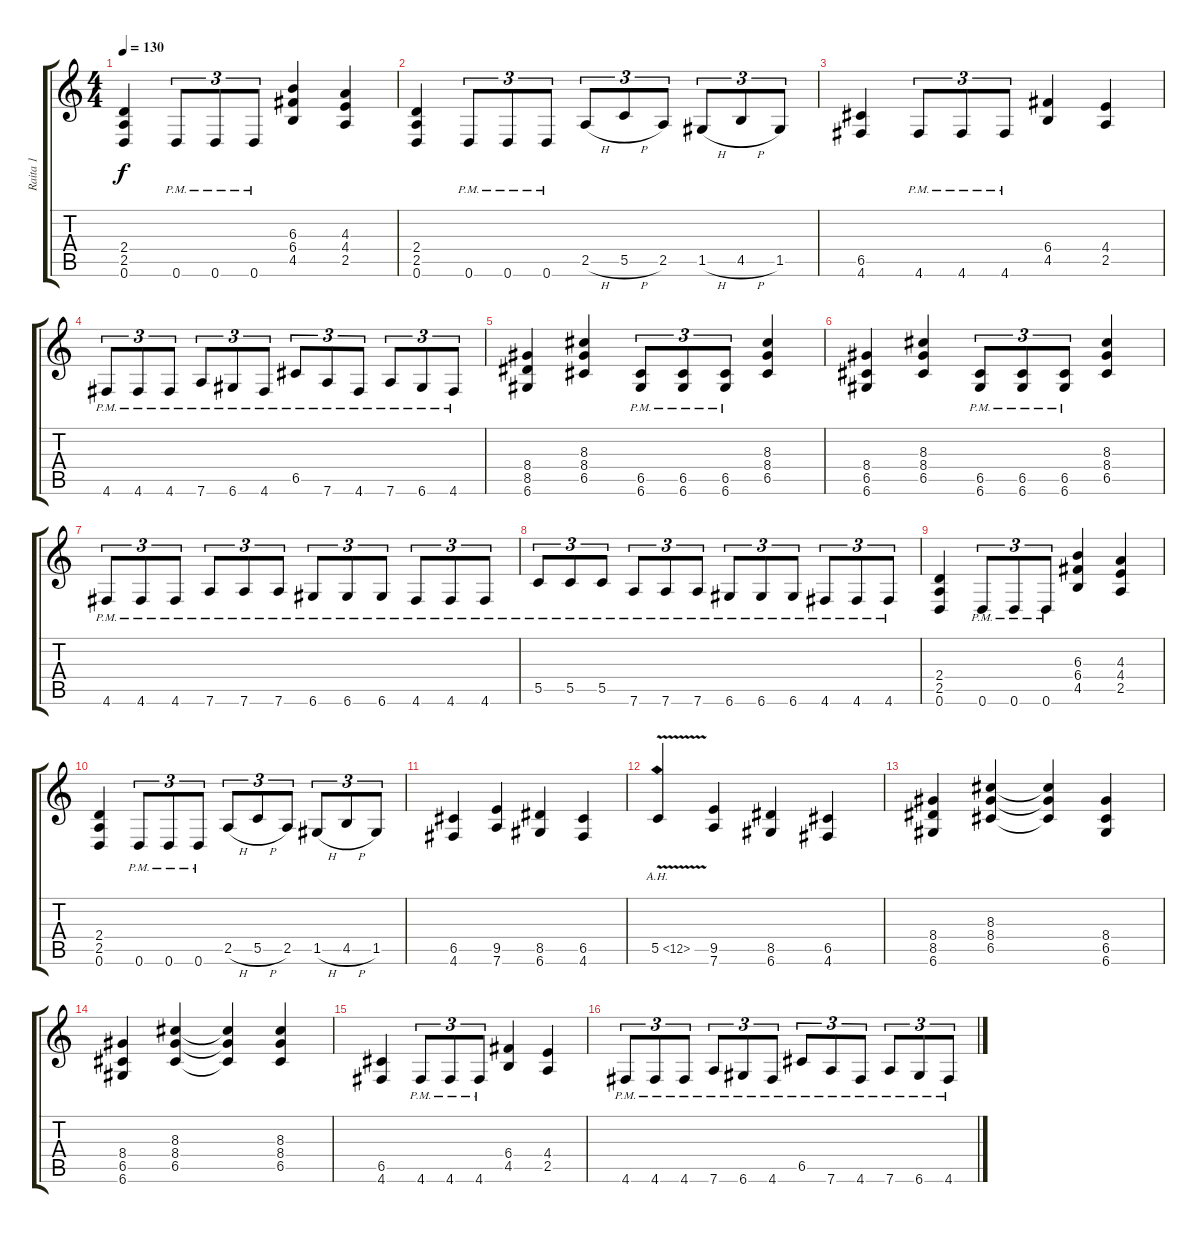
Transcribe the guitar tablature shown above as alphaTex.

\track ("Raita 1" "Raita 1") {instrument distortionguitar}
\staff {score tabs}
\tuning (D4 A3 F3 C3 G2 D2) {hide}
\ts (4 4)
\tempo 130
\clef g2
\ks c
(2.4 2.5 0.6).4{dy f} 0.6{pm}.8{tu (3 2)} 0.6{pm}.8{tu (3 2)} 0.6{pm}.8{tu (3 2)} (6.3 6.4 4.5).4 (4.3 4.4 2.5).4 |
(2.4 2.5 0.6).4 0.6{pm}.8{tu (3 2)} 0.6{pm}.8{tu (3 2)} 0.6{pm}.8{tu (3 2)} 2.5{h}.8{tu (3 2)} 5.5{h}.8{tu (3 2)} 2.5.8{tu (3 2)} 1.5{h}.8{tu (3 2)} 4.5{h}.8{tu (3 2)} 1.5.8{tu (3 2)} |
(6.5 4.6).4 4.6{pm}.8{tu (3 2)} 4.6{pm}.8{tu (3 2)} 4.6{pm}.8{tu (3 2)} (6.4 4.5).4 (4.4 2.5).4 |
4.6{pm}.8{tu (3 2)} 4.6{pm}.8{tu (3 2)} 4.6{pm}.8{tu (3 2)} 7.6{pm}.8{tu (3 2)} 6.6{pm}.8{tu (3 2)} 4.6{pm}.8{tu (3 2)} 6.5{pm}.8{tu (3 2)} 7.6{pm}.8{tu (3 2)} 4.6{pm}.8{tu (3 2)} 7.6{pm}.8{tu (3 2)} 6.6{pm}.8{tu (3 2)} 4.6{pm}.8{tu (3 2)} |
(8.4 8.5 6.6).4 (8.3 8.4 6.5).4 (6.5{pm} 6.6{pm}).8{tu (3 2)} (6.5{pm} 6.6{pm}).8{tu (3 2)} (6.5{pm} 6.6{pm}).8{tu (3 2)} (8.3 8.4 6.5).4 |
(8.4 6.5 6.6).4 (8.3 8.4 6.5).4 (6.5{pm} 6.6{pm}).8{tu (3 2)} (6.5{pm} 6.6{pm}).8{tu (3 2)} (6.5{pm} 6.6{pm}).8{tu (3 2)} (8.3 8.4 6.5).4 |
4.6{pm}.8{tu (3 2)} 4.6{pm}.8{tu (3 2)} 4.6{pm}.8{tu (3 2)} 7.6{pm}.8{tu (3 2)} 7.6{pm}.8{tu (3 2)} 7.6{pm}.8{tu (3 2)} 6.6{pm}.8{tu (3 2)} 6.6{pm}.8{tu (3 2)} 6.6{pm}.8{tu (3 2)} 4.6{pm}.8{tu (3 2)} 4.6{pm}.8{tu (3 2)} 4.6{pm}.8{tu (3 2)} |
5.5{pm}.8{tu (3 2)} 5.5{pm}.8{tu (3 2)} 5.5{pm}.8{tu (3 2)} 7.6{pm}.8{tu (3 2)} 7.6{pm}.8{tu (3 2)} 7.6{pm}.8{tu (3 2)} 6.6{pm}.8{tu (3 2)} 6.6{pm}.8{tu (3 2)} 6.6{pm}.8{tu (3 2)} 4.6{pm}.8{tu (3 2)} 4.6{pm}.8{tu (3 2)} 4.6{pm}.8{tu (3 2)} |
(2.4 2.5 0.6).4 0.6{pm}.8{tu (3 2)} 0.6{pm}.8{tu (3 2)} 0.6{pm}.8{tu (3 2)} (6.3 6.4 4.5).4 (4.3 4.4 2.5).4 |
(2.4 2.5 0.6).4 0.6{pm}.8{tu (3 2)} 0.6{pm}.8{tu (3 2)} 0.6{pm}.8{tu (3 2)} 2.5{h}.8{tu (3 2)} 5.5{h}.8{tu (3 2)} 2.5.8{tu (3 2)} 1.5{h}.8{tu (3 2)} 4.5{h}.8{tu (3 2)} 1.5.8{tu (3 2)} |
(6.5 4.6).4 (9.5 7.6).4 (8.5 6.6).4 (6.5 4.6).4 |
5.5{ah 7 v}.4 (9.5 7.6).4 (8.5 6.6).4 (6.5 4.6).4 |
(8.4 8.5 6.6).4 (8.3 8.4 6.5).4 (8.3{t} 8.4{t} 6.5{t}).4 (8.4 6.5 6.6).4 |
(8.4 6.5 6.6).4 (8.3 8.4 6.5).4 (8.3{t} 8.4{t} 6.5{t}).4 (8.3 8.4 6.5).4 |
(6.5 4.6).4 4.6{pm}.8{tu (3 2)} 4.6{pm}.8{tu (3 2)} 4.6{pm}.8{tu (3 2)} (6.4 4.5).4 (4.4 2.5).4 |
4.6{pm}.8{tu (3 2)} 4.6{pm}.8{tu (3 2)} 4.6{pm}.8{tu (3 2)} 7.6{pm}.8{tu (3 2)} 6.6{pm}.8{tu (3 2)} 4.6{pm}.8{tu (3 2)} 6.5{pm}.8{tu (3 2)} 7.6{pm}.8{tu (3 2)} 4.6{pm}.8{tu (3 2)} 7.6{pm}.8{tu (3 2)} 6.6{pm}.8{tu (3 2)} 4.6{pm}.8{tu (3 2)}
